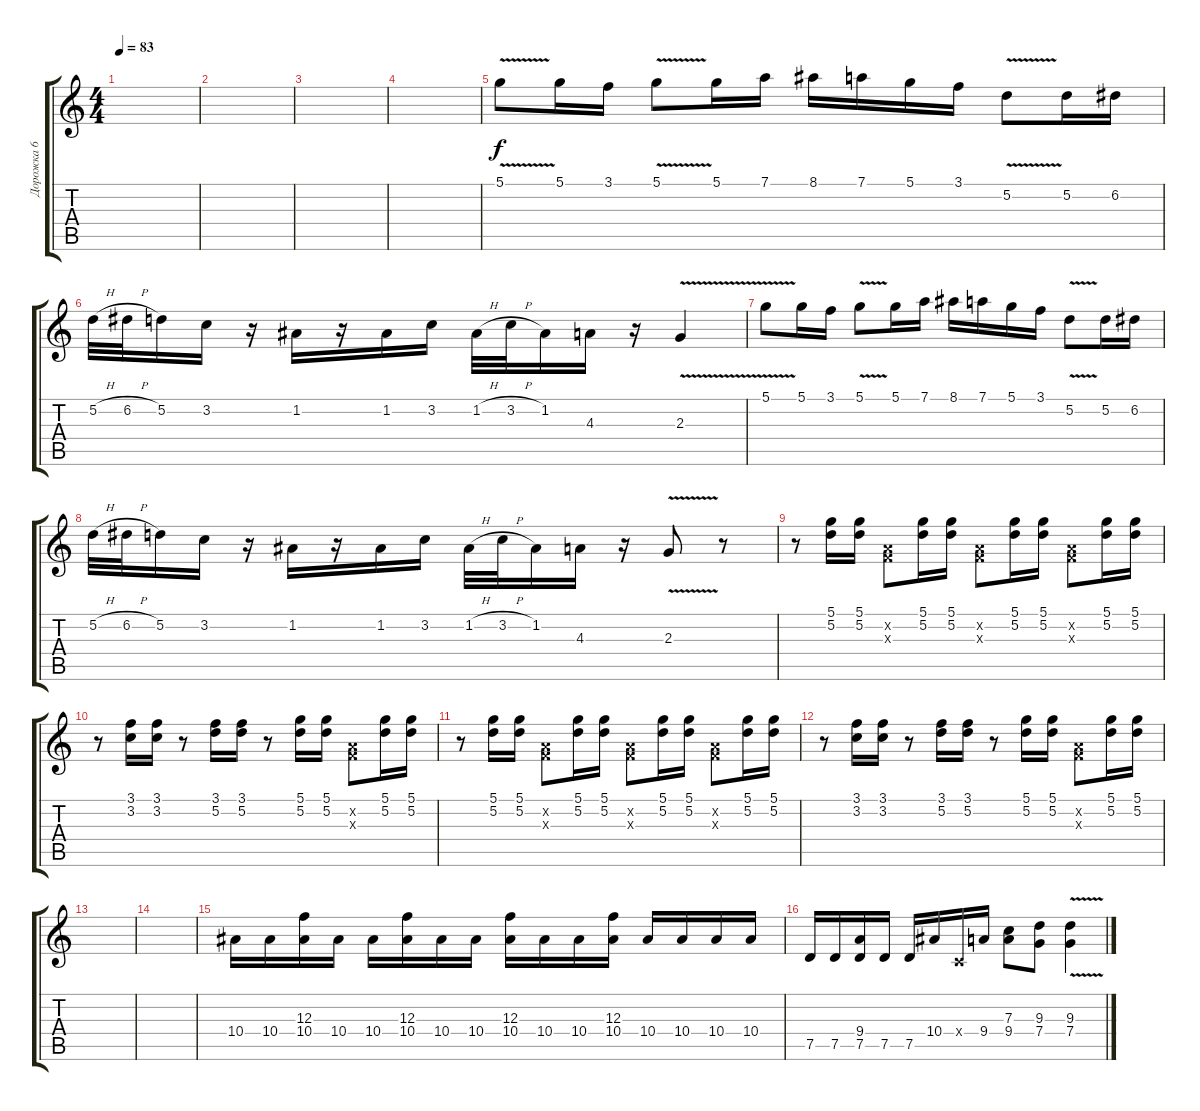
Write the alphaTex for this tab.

\track ("Дорожка 6" "Дорожка 6") {instrument distortionguitar}
\staff {score tabs}
\tuning (D4 A3 F3 C3 G2 D2) {hide}
\ts (4 4)
\tempo 83
\clef g2
\ks c
|
|
|
|
5.1{v}.8 5.1.16 3.1.16 5.1{v}.8 5.1.16 7.1.16 8.1.16 7.1.16 5.1.16 3.1.16 5.2{v}.8 5.2.16 6.2.16 |
5.2{h}.32 6.2{h}.32 5.2.16 3.2.16 r.16 1.2.16 r.16 1.2.16 3.2.16 1.2{h}.32 3.2{h}.32 1.2.16 4.3.16 r.16 2.3{v}.4 |
5.1{v}.8 5.1.16 3.1.16 5.1{v}.8 5.1.16 7.1.16 8.1.16 7.1.16 5.1.16 3.1.16 5.2{v}.8 5.2.16 6.2.16 |
5.2{h}.32 6.2{h}.32 5.2.16 3.2.16 r.16 1.2.16 r.16 1.2.16 3.2.16 1.2{h}.32 3.2{h}.32 1.2.16 4.3.16 r.16 2.3{v}.8 r.8 |
r.8 (5.1 5.2).16 (5.1 5.2).16 (0.2{x} 0.3{x}).8 (5.1 5.2).16 (5.1 5.2).16 (0.2{x} 0.3{x}).8 (5.1 5.2).16 (5.1 5.2).16 (0.2{x} 0.3{x}).8 (5.1 5.2).16 (5.1 5.2).16 |
r.8 (3.1 3.2).16 (3.1 3.2).16 r.8 (3.1 5.2).16 (3.1 5.2).16 r.8 (5.1 5.2).16 (5.1 5.2).16 (0.2{x} 0.3{x}).8 (5.1 5.2).16 (5.1 5.2).16 |
r.8 (5.1 5.2).16 (5.1 5.2).16 (0.2{x} 0.3{x}).8 (5.1 5.2).16 (5.1 5.2).16 (0.2{x} 0.3{x}).8 (5.1 5.2).16 (5.1 5.2).16 (0.2{x} 0.3{x}).8 (5.1 5.2).16 (5.1 5.2).16 |
r.8 (3.1 3.2).16 (3.1 3.2).16 r.8 (3.1 5.2).16 (3.1 5.2).16 r.8 (5.1 5.2).16 (5.1 5.2).16 (0.2{x} 0.3{x}).8 (5.1 5.2).16 (5.1 5.2).16 |
|
|
10.4.16 10.4.16 (12.3 10.4).16 10.4.16 10.4.16 (12.3 10.4).16 10.4.16 10.4.16 (12.3 10.4).16 10.4.16 10.4.16 (12.3 10.4).16 10.4.16 10.4.16 10.4.16 10.4.16 |
7.5.16 7.5.16 (9.4 7.5).16 7.5.16 7.5.16 10.4.16 0.4{x}.16 9.4.16 (7.3 9.4).8 (9.3 7.4).8 (9.3{v} 7.4).4
